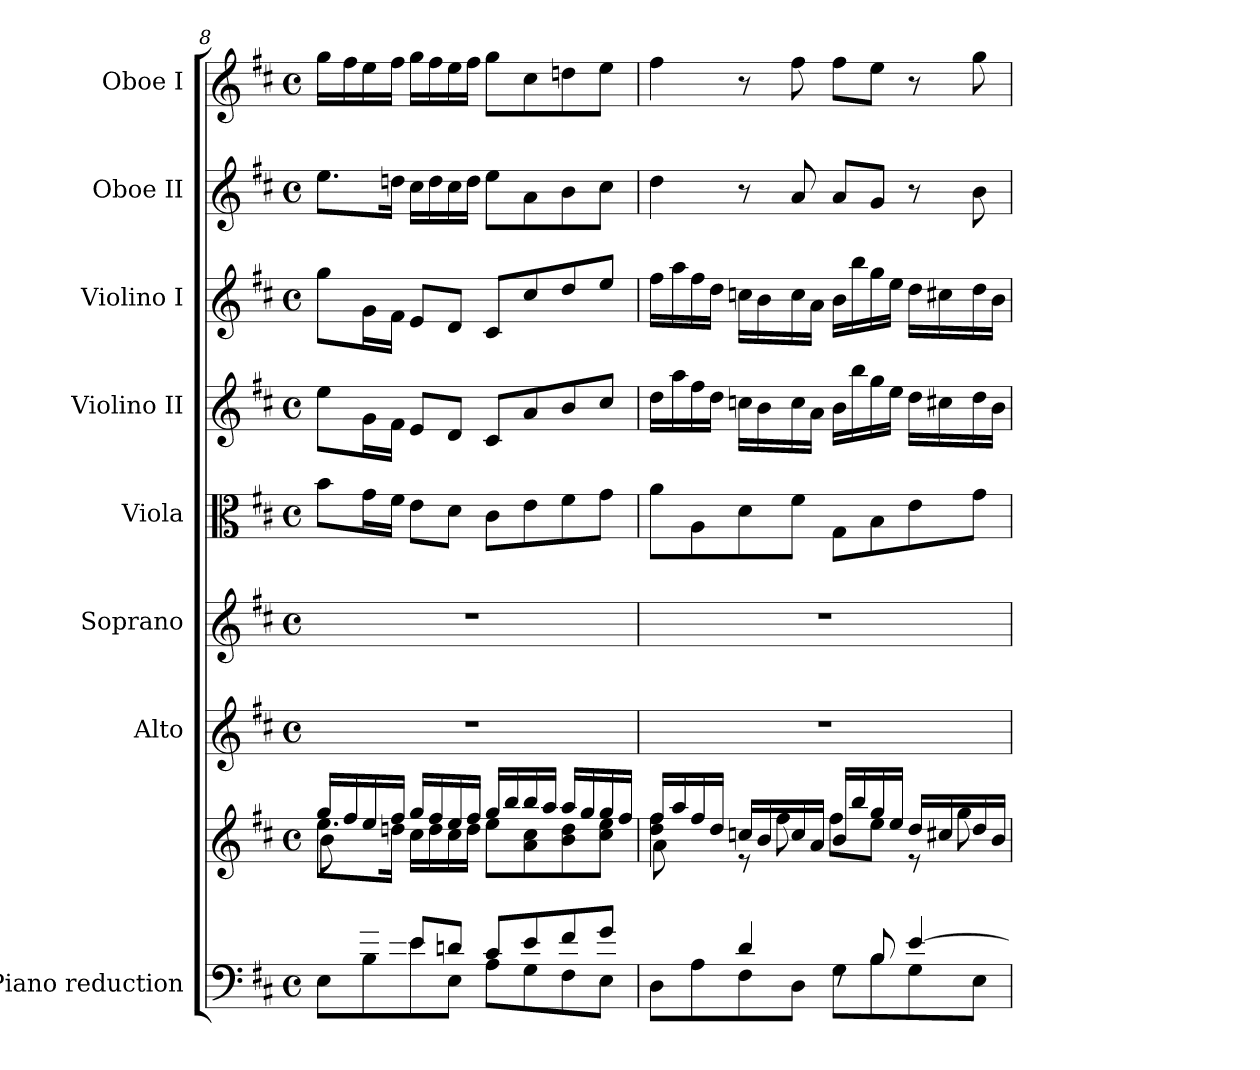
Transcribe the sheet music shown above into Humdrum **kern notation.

**kern	**kern	**kern	**kern	**kern	**kern	**kern	**kern	**kern
*part8	*part8	*part7	*part6	*part5	*part4	*part3	*part2	*part1
*staff9	*staff8	*staff7	*staff6	*staff5	*staff4	*staff3	*staff2	*staff1
*I"Piano reduction	*	*I"Alto	*I"Soprano	*I"Viola	*I"Violino II	*I"Violino I	*I"Oboe II	*I"Oboe I
*I'Pno	*	*	*	*I'Vla	*I'Vln	*I'Vln	*I'Ob	*I'Ob
!!LO:PB:g=z
*clefF4	*clefG2	*clefG2	*clefG2	*clefC3	*clefG2	*clefG2	*clefG2	*clefG2
*k[f#c#]	*k[f#c#]	*k[f#c#]	*k[f#c#]	*k[f#c#]	*k[f#c#]	*k[f#c#]	*k[f#c#]	*k[f#c#]
*M4/4	*M4/4	*M4/4	*M4/4	*M4/4	*M4/4	*M4/4	*M4/4	*M4/4
*met(c)	*met(c)	*met(c)	*met(c)	*met(c)	*met(c)	*met(c)	*met(c)	*met(c)
=8	=8	=8	=8	=8	=8	=8	=8	=8
*^	*^	*	*	*	*	*	*	*
*	*	*	*^	*	*	*	*	*	*	*
8ryy	8E\L	16gg/LL	8.ee\L	8b\L	1r	1r	8b\L	8ee\L	8gg\L	8.ee\L	16gg\LL
.	.	16ff#/	.	.	.	.	.	.	.	.	16ff#\
16g/L	8B\	16ee/	.	2..ryy	.	.	16g\L	16g\L	16g\L	.	16ee\
16f#/JJ	.	16ff#/JJ	16ddn\Jk	.	.	.	16f#\JJ	16f#\JJ	16f#\JJ	16ddn\Jk	16ff#\JJ
8e/L	8e\	16gg/LL	16cc#\LL	.	.	.	8e\L	8e/L	8e/L	16cc#\LL	16gg\LL
.	.	16ff#/	16dd\	.	.	.	.	.	.	16dd\	16ff#\
8dn/J	8E\J	16ee/	16cc#\	.	.	.	8d\J	8d/J	8d/J	16cc#\	16ee\
.	.	16ff#/JJ	16dd\JJ	.	.	.	.	.	.	16dd\JJ	16ff#\JJ
8c#/L	8A\L	16gg/LL	8ee\L	.	.	.	8c#\L	8c#/L	8c#/L	8ee\L	8gg\L
.	.	16bb/	.	.	.	.	.	.	.	.	.
8e/	8G\	16bb/	8a\ 8cc#\	.	.	.	8e\	8a/	8cc#/	8a\	8cc#\
.	.	16aa/JJ	.	.	.	.	.	.	.	.	.
8f#/	8F#\	16aa/LL	8b\ 8dd\	.	.	.	8f#\	8b/	8dd/	8b\	8ddn\
.	.	16gg/	.	.	.	.	.	.	.	.	.
8g/J	8E\J	16gg/	8cc#\ 8ee\J	.	.	.	8g\J	8cc#/J	8ee/J	8cc#\J	8ee\J
.	.	16ff#/JJ	.	.	.	.	.	.	.	.	.
=9	=9	=9	=9	=9	=9	=9	=9	=9	=9	=9	=9
8ryy	8D\L	16ff#/LL	4dd\ 4ff#\	8a\L	1r	1r	8a\L	16dd\LL	16ff#\LL	4dd\	4ff#\
.	.	16aa/	.	.	.	.	.	16aa\	16aa\	.	.
8A/J	8A\	16ff#/	.	2..ryy	.	.	8A\	16ff#\	16ff#\	.	.
.	.	16dd/JJ	.	.	.	.	.	16dd\JJ	16dd\JJ	.	.
4d/	8F#\	16ccn/LL	8r	.	.	.	8d\	16ccn\LL	16ccn\LL	8r	8r
.	.	16b/	.	.	.	.	.	16b\	16b\	.	.
.	8D\J	16cc/	8ff#\	.	.	.	8f#\J	16cc\	16cc\	8a/	8ff#\
.	.	16a/JJ	.	.	.	.	.	16a\JJ	16a\JJ	.	.
8rF	8G\L	16b/LL	8ff#\L	.	.	.	8G\L	16b\LL	16b\LL	8a/L	8ff#\L
.	.	16bb/	.	.	.	.	.	16bb\	16bb\	.	.
8B/	8B\	16gg/	8ee\J	.	.	.	8B\	16gg\	16gg\	8g/J	8ee\J
.	.	16ee/JJ	.	.	.	.	.	16ee\JJ	16ee\JJ	.	.
[4e/	8G\	16dd/LL	8r	.	.	.	8e\	16dd\LL	16dd\LL	8r	8r
.	.	16cc#X/	.	.	.	.	.	16cc#X\	16cc#X\	.	.
.	8E\J	16dd/	8gg\	.	.	.	8g\J	16dd\	16dd\	8b\	8gg\
.	.	16b/JJ	.	.	.	.	.	16b\JJ	16b\JJ	.	.
*v	*v	*	*	*	*	*	*	*	*	*	*
*	*v	*v	*v	*	*	*	*	*	*	*
=	=	=	=	=	=	=	=	=
*-	*-	*-	*-	*-	*-	*-	*-	*-
